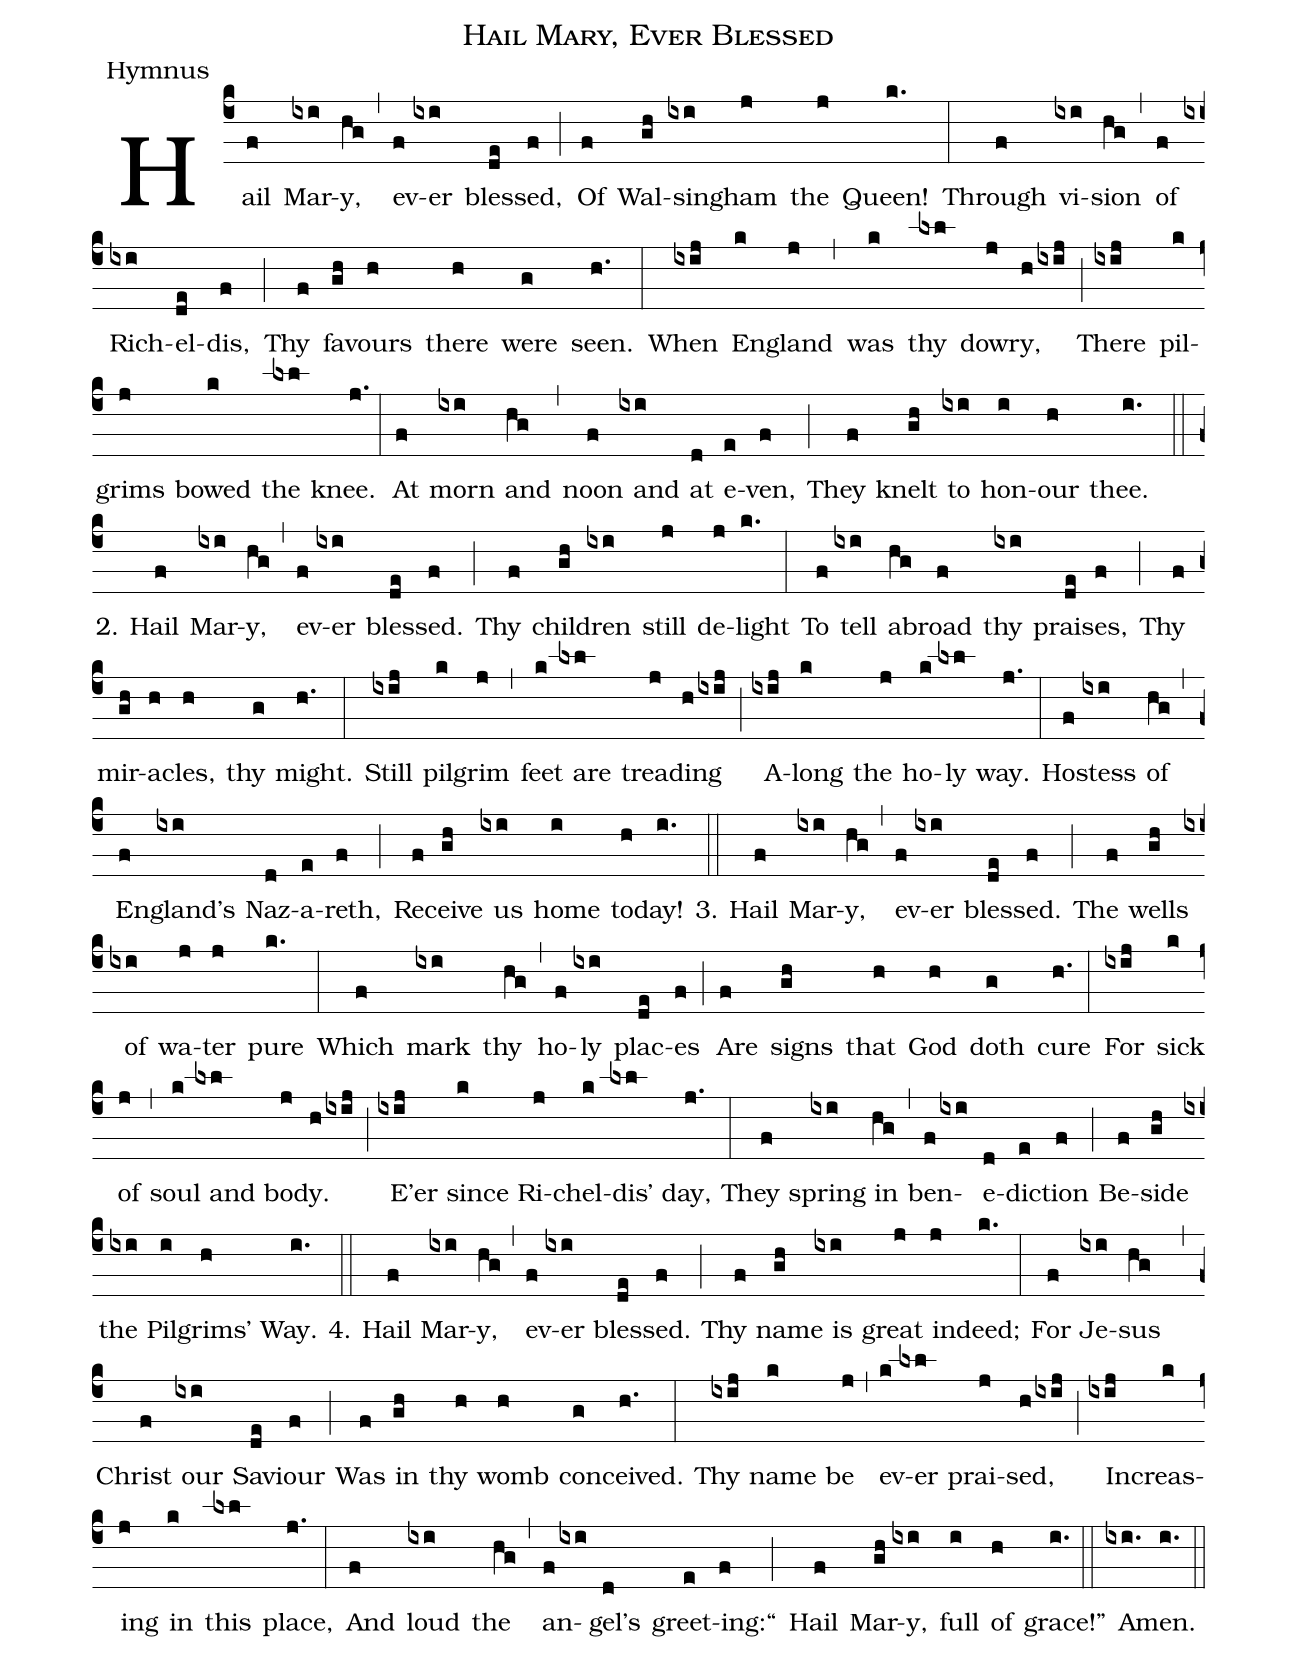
name: Hail Mary, Ever Blessed;
office-part: Hymnus;
%%
(c4)Hail(f) Mar(ixi)y,(hg) (,) ev(f)er(ixi) bless(de)ed,(f) (;)
Of(f) Wal(gh)sing(ixi)ham(j) the(j) Queen!(k.) (:)
Through(f) vi(ixi)sion(hg) (,) of(f) Rich-(ixi)el-(de)dis,(f) (;)
Thy(f) fa(gh)vours(h) there(h) were(g) seen.(h.) (:)
When(ixij) Eng(k)land(j) (,) was(k) thy(lxl) dow(j)ry,(hixij) (;)
There(ixij) pil(k)grims(j) bowed(k) the(lxl) knee.(j.) (:)
At(f) morn(ixi) and(hg) (,) noon(f) and(ixi) at(d) e(e)ven,(f) (;)
They(f) knelt(gh) to(ixi) hon-(i)our(h) thee.(i.) (::)

2. Hail(f) Mar(ixi)y,(hg) (,) ev(f)er(ixi) bless(de)ed.(f) (;)
Thy(f) chil(gh)dren(ixi) still(j) de(j)light(k.) (:)
To(f) tell(ixi) a(hg)broad(f) thy(ixi) prais(de)es,(f) (;)
Thy(f) mir(gh)a(h)cles,(h) thy(g) might.(h.) (:)
Still(ixij) pil(k)grim(j) (,) feet(k) are(lxl) tread(j)ing(hixij) (;)
A(ixij)long(k) the(j) ho(k)ly(lxl) way.(j.) (:)
Host(f)ess(ixi) of(hg) (,) Eng(f)land’s(ixi) Naz(d)a(e)reth,(f) (;)
Re(f)ceive(gh) us(ixi) home(i) to(h)day!(i.) (::)

3. Hail(f) Mar(ixi)y,(hg) (,) ev(f)er(ixi) bless(de)ed.(f) (;)
The(f) wells(gh) of(ixi) wa(j)ter(j) pure(k.) (:)
Which(f) mark(ixi) thy(hg) (,) ho(f)ly(ixi) plac(de)es(f) (;)
Are(f) signs(gh) that(h) God(h) doth(g) cure(h.) (:)
For(ixij) sick(k) of(j) (,) soul(k) and(lxl) bod(j)y.(hixij) (;)
E’er(ixij) since(k) Ri-(j)chel-(k)dis’(lxl) day,(j.) (:)
They(f) spring(ixi) in(hg) (,) ben(fixi)e(d)dic(e)tion(f) (;)
Be(f)side(gh) the(ixi) Pil(i)grims’(h) Way.(i.) (::)

4. Hail(f) Mar(ixi)y,(hg) (,) ev(f)er(ixi) bless(de)ed.(f) (;)
Thy(f) name(gh) is(ixi) great(j) in(j)deed;(k.) (:)
For(f) Je(ixi)sus(hg) (,) Christ(f) our(ixi) Sav(de)iour(f) (;)
Was(f) in(gh) thy(h) womb(h) con(g)ceived.(h.) (:)
Thy(ixij) name(k) be(j) (,) ev(k)er(lxl) prai-(j)sed,(hixij) (;)
In(ixij)creas(k)ing(j) in(k) this(lxl) place,(j.) (:)
And(f) loud(ixi) the(hg) (,) an(fixi)gel’s(d) greet(e)ing:“(f) (;)Hail(f) Mar(gh)y,(ixi) full(i) of(h) grace!”(i.) (::)

A(ixi.)men.(i.) (::)
